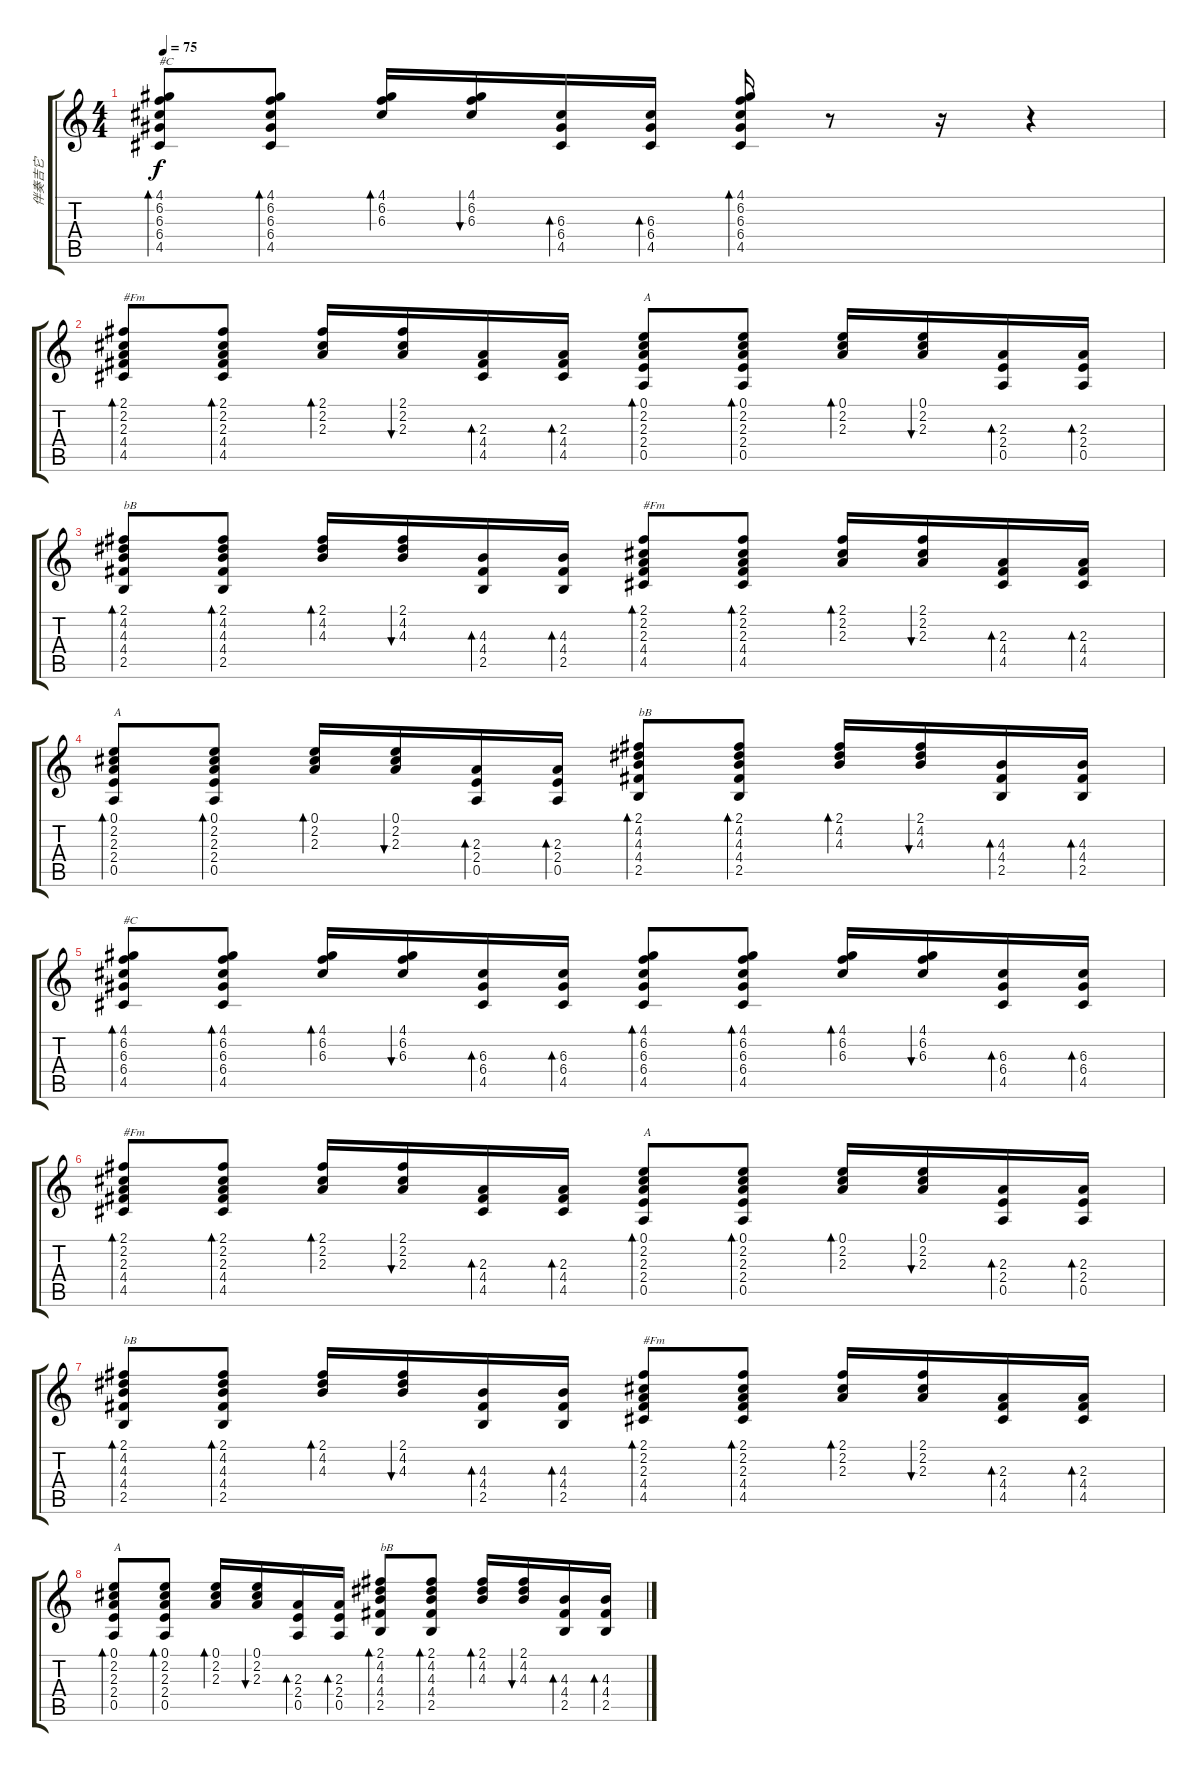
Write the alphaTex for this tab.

\track ("伴奏吉它" "伴奏吉它") {instrument acousticguitarsteel}
\staff {score tabs}
\tuning (E4 B3 G3 D3 A2 E2) {hide}
\ts (4 4)
\tempo 75
\clef g2
\ks c
(4.1 6.2 6.3 6.4 4.5).8{bd 30 txt "#C" dy f} (4.1 6.2 6.3 6.4 4.5).8{bd 30} (4.1 6.2 6.3).16{bd 30} (4.1 6.2 6.3).16{bu 30} (6.3 6.4 4.5).16{bd 30} (6.3 6.4 4.5).16{bd 30} (4.1 6.2 6.3 6.4 4.5).16{bd 30} r.8 r.16 r.4 |
(2.1 2.2 2.3 4.4 4.5).8{bd 30 txt "#Fm"} (2.1 2.2 2.3 4.4 4.5).8{bd 30} (2.1 2.2 2.3).16{bd 30} (2.1 2.2 2.3).16{bu 30} (2.3 4.4 4.5).16{bd 30} (2.3 4.4 4.5).16{bd 30} (0.1 2.2 2.3 2.4 0.5).8{bd 30 txt "A"} (0.1 2.2 2.3 2.4 0.5).8{bd 30} (0.1 2.2 2.3).16{bd 30} (0.1 2.2 2.3).16{bu 30} (2.3 2.4 0.5).16{bd 30} (2.3 2.4 0.5).16{bd 30} |
(2.1 4.2 4.3 4.4 2.5).8{bd 30 txt "bB"} (2.1 4.2 4.3 4.4 2.5).8{bd 30} (2.1 4.2 4.3).16{bd 30} (2.1 4.2 4.3).16{bu 30} (4.3 4.4 2.5).16{bd 30} (4.3 4.4 2.5).16{bd 30} (2.1 2.2 2.3 4.4 4.5).8{bd 30 txt "#Fm"} (2.1 2.2 2.3 4.4 4.5).8{bd 30} (2.1 2.2 2.3).16{bd 30} (2.1 2.2 2.3).16{bu 30} (2.3 4.4 4.5).16{bd 30} (2.3 4.4 4.5).16{bd 30} |
(0.1 2.2 2.3 2.4 0.5).8{bd 30 txt "A"} (0.1 2.2 2.3 2.4 0.5).8{bd 30} (0.1 2.2 2.3).16{bd 30} (0.1 2.2 2.3).16{bu 30} (2.3 2.4 0.5).16{bd 30} (2.3 2.4 0.5).16{bd 30} (2.1 4.2 4.3 4.4 2.5).8{bd 30 txt "bB"} (2.1 4.2 4.3 4.4 2.5).8{bd 30} (2.1 4.2 4.3).16{bd 30} (2.1 4.2 4.3).16{bu 30} (4.3 4.4 2.5).16{bd 30} (4.3 4.4 2.5).16{bd 30} |
(4.1 6.2 6.3 6.4 4.5).8{bd 30 txt "#C"} (4.1 6.2 6.3 6.4 4.5).8{bd 30} (4.1 6.2 6.3).16{bd 30} (4.1 6.2 6.3).16{bu 30} (6.3 6.4 4.5).16{bd 30} (6.3 6.4 4.5).16{bd 30} (4.1 6.2 6.3 6.4 4.5).8{bd 30} (4.1 6.2 6.3 6.4 4.5).8{bd 30} (4.1 6.2 6.3).16{bd 30} (4.1 6.2 6.3).16{bu 30} (6.3 6.4 4.5).16{bd 30} (6.3 6.4 4.5).16{bd 30} |
(2.1 2.2 2.3 4.4 4.5).8{bd 30 txt "#Fm"} (2.1 2.2 2.3 4.4 4.5).8{bd 30} (2.1 2.2 2.3).16{bd 30} (2.1 2.2 2.3).16{bu 30} (2.3 4.4 4.5).16{bd 30} (2.3 4.4 4.5).16{bd 30} (0.1 2.2 2.3 2.4 0.5).8{bd 30 txt "A"} (0.1 2.2 2.3 2.4 0.5).8{bd 30} (0.1 2.2 2.3).16{bd 30} (0.1 2.2 2.3).16{bu 30} (2.3 2.4 0.5).16{bd 30} (2.3 2.4 0.5).16{bd 30} |
(2.1 4.2 4.3 4.4 2.5).8{bd 30 txt "bB"} (2.1 4.2 4.3 4.4 2.5).8{bd 30} (2.1 4.2 4.3).16{bd 30} (2.1 4.2 4.3).16{bu 30} (4.3 4.4 2.5).16{bd 30} (4.3 4.4 2.5).16{bd 30} (2.1 2.2 2.3 4.4 4.5).8{bd 30 txt "#Fm"} (2.1 2.2 2.3 4.4 4.5).8{bd 30} (2.1 2.2 2.3).16{bd 30} (2.1 2.2 2.3).16{bu 30} (2.3 4.4 4.5).16{bd 30} (2.3 4.4 4.5).16{bd 30} |
(0.1 2.2 2.3 2.4 0.5).8{bd 30 txt "A"} (0.1 2.2 2.3 2.4 0.5).8{bd 30} (0.1 2.2 2.3).16{bd 30} (0.1 2.2 2.3).16{bu 30} (2.3 2.4 0.5).16{bd 30} (2.3 2.4 0.5).16{bd 30} (2.1 4.2 4.3 4.4 2.5).8{bd 30 txt "bB"} (2.1 4.2 4.3 4.4 2.5).8{bd 30} (2.1 4.2 4.3).16{bd 30} (2.1 4.2 4.3).16{bu 30} (4.3 4.4 2.5).16{bd 30} (4.3 4.4 2.5).16{bd 30}
